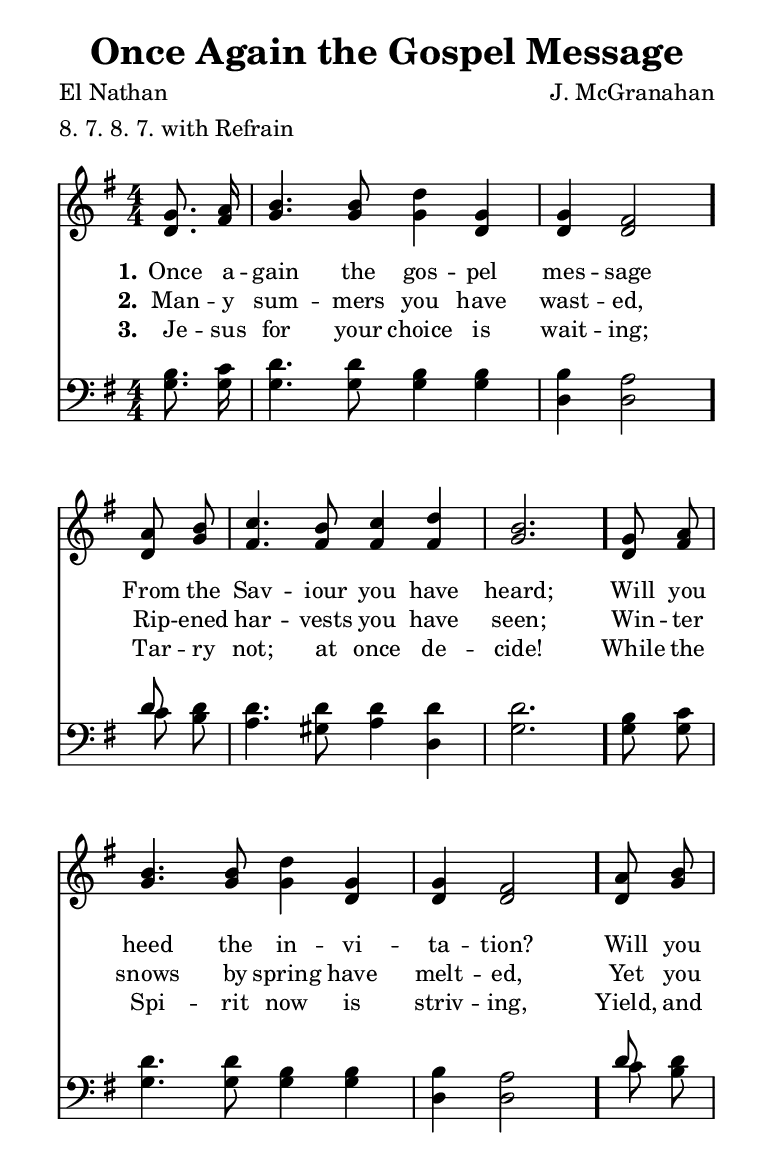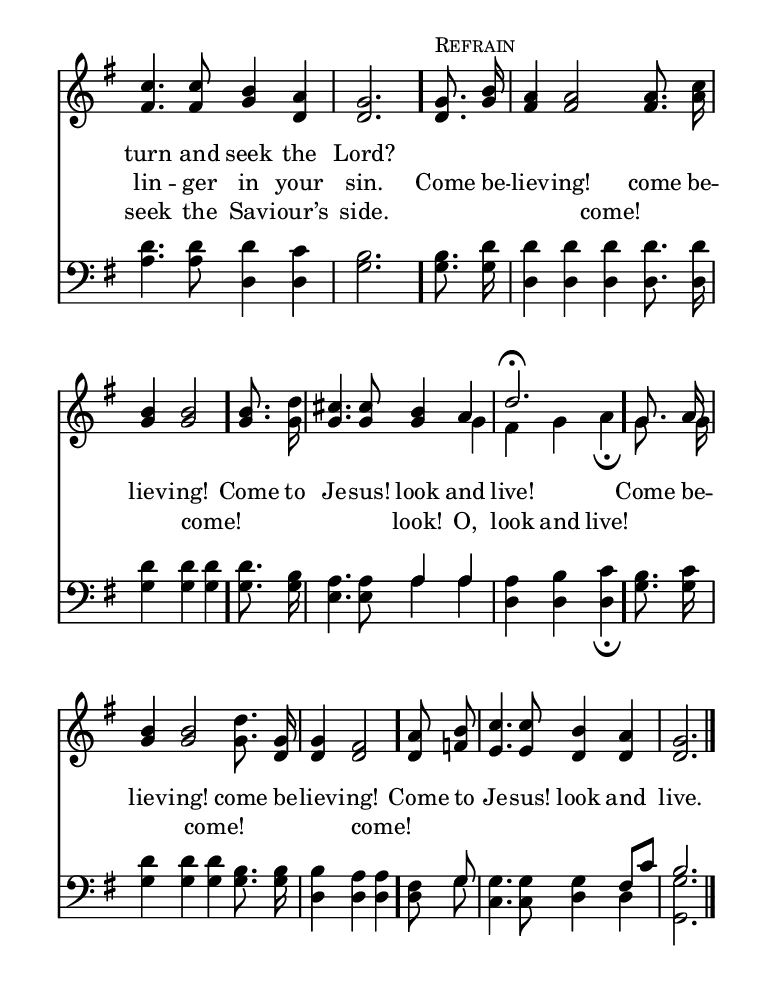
\include "common/global.ily"
\paper {
  \include "common/paper.ily"
}

\header{
  %gospel
  hymnnumber = "111"
  title = "Once Again the Gospel Message"
  tunename = "Come Believing"
  meter = "8. 7. 8. 7. with Refrain"
  poet = "El Nathan"
  composer = "J. McGranahan"
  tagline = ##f
}

ta = { \tempo 4=80 }
tb = { \tempo 4=40 }

global = {
  \include "common/overrides.ily"
  \override Staff.TimeSignature.style = #'numbered
  \time 4/4
  \override Score.MetronomeMark.transparent = ##t % hide all fermata changes too
  \ta
  \key g \major
  \partial 4
  \autoBeamOff
}

notesSoprano = {
\global
\relative c'' {

  g8. a16 | b4. b8 d4 g,4 | g fis2
  a8 b | c4. b8 c4 d | b2.
  g8 a | b4. b8 d4 g,4 | g fis2
  a8 b | c4. c8 b4 a | g2.

  << s^\markup { \small \caps "Refrain" }
  { g8. b16 | a4 a2 a8. c16 | b4 b2 } >>
  b8. d16 | cis4. cis8 b4 a | d2. \fermata
  g,8. a16 | b4 b2 d8. g,16 | g4 fis2
  a8 b | c4. c8 b4 a | g2.

  \bar "|."

}
}

notesAlto = {
\global
\relative e' {

  d8. fis16 | g4. g8 g4 d | d d2
  d8 g | fis4. fis8 fis4 fis | g2.
  d8 fis | g4. g8 g4 d | d d2
  d8 g | fis4. fis8 g4 d | d2.

  d8. g16 | fis4 fis2 fis8. a16 g4 g2
  g8. g16 | g4. g8 g4 g | fis g \tb a \fermata \ta
  g8. g16 | g4 g2 g8. d16 | d4 d2
  d8 f | e4. e8 d4 d | d2.

}
}

notesTenor = {
\global
\relative a {

  b8. c16 | d4. d8 b4 b | b a2
  d8 d | d4. d8 d4 d | d2.
  b8 c | d4. d8 b4 b | b a2
  d8 d | d4. d8 d4 c | b2.

  b8. d16 | d4 d d d8. d16 | d4 d d
  d8. b16 | a4. a8 a4 a | a b c
  b8. c16 | d4 d d b8. b16 | b4 a a
  fis8 g | g4. g8 g4 fis8[ c'] | b2.

}
}

notesBass = {
\global
\relative f {

  g8. g16 | g4. g8 g4 g | d4 d2
  c'8 b | a4. gis8 a4 d, | g2.
  g8 g | g4. g8 g4 g | d4 d2
  c'8 b | a4. a8 d,4 d | g2.

  g8. g16 | d4 d d d8. d16 | g4 g g
  g8. g16 | e4. e8 a4 a | d,4 d d_\fermata
  g8. g16 | g4 g g g8. g16 | d4 d d
  d8 g | c,4. c8 d4 d | << g2. g,2. >>

}
}

Refrain = \lyricmode {

Come be -- liev -- ing! come be -- liev -- ing! \bar "."
Come to Je -- sus! look and live! \bar "."
Come be -- liev -- ing! come be -- liev -- ing! \bar "."
Come to Je -- sus! look and live. \bar "."

}

wordsA = \lyricmode {
\set stanza = "1."

Once a -- gain the gos -- pel mes -- sage \bar "."
From the Sav -- iour you have heard; \bar "."
Will you heed the in -- vi -- ta -- tion? \bar "."
Will you turn and seek the Lord? \bar "."

}

wordsB = \lyricmode {
\set stanza = "2."

Man -- y sum -- mers you have wast -- ed,
Rip -- ened har -- vests you have seen;
Win -- ter snows by spring have melt -- ed,
Yet you lin -- ger in your sin.

\Refrain

}

wordsC = \lyricmode {
\set stanza = "3."

Je -- sus for your choice is wait -- ing;
Tar -- ry not; at once de -- cide!
While the Spi -- rit now is striv -- ing,
Yield, and seek the Sav -- iour’s side.

}

underWords = \lyricmode {

{ \repeat unfold 34 { \skip 4 } }
come!
{ \repeat unfold 4 { \skip 4 } }
come!
{ \repeat unfold 4 { \skip 4 } }
look! O, look and live!
{ \repeat unfold 4 { \skip 4 } }
come!
{ \repeat unfold 4 { \skip 4 } }
come!

}

\score {
  \context ChoirStaff <<
    \context Staff = upper <<
      \set Staff.autoBeaming = ##f
      \set ChoirStaff.systemStartDelimiter = #'SystemStartBar
      \set ChoirStaff.printPartCombineTexts = ##f
      \partcombine #'(2 . 9) \notesSoprano \notesAlto
      \context NullVoice = sopranos { \voiceOne << \notesSoprano >> }
      \context NullVoice = altos { \voiceTwo << \notesAlto >> }
      \context Lyrics = one   \lyricsto sopranos \wordsA
      \context Lyrics = two   \lyricsto sopranos \wordsB
      \context Lyrics = three \lyricsto sopranos \wordsC
    >>
    \context Staff = men <<
      \set Staff.autoBeaming = ##f
      \clef bass
      \set ChoirStaff.printPartCombineTexts = ##f
      \partcombine #'(2 . 9) \notesTenor \notesBass
      \context NullVoice = tenors { \voiceOne << \notesTenor >> }
      \context NullVoice = basses { \voiceTwo << \notesBass >> }
    >>
    \context Lyrics = three \lyricsto tenors \underWords
  >>
  \layout {
    \include "common/layout.ily"
  }
  \midi{
    \include "common/midi.ily"
  }
}

\version "2.19.49"  % necessary for upgrading to future LilyPond versions.

% vi:set et ts=2 sw=2 ai nocindent syntax=lilypond:
